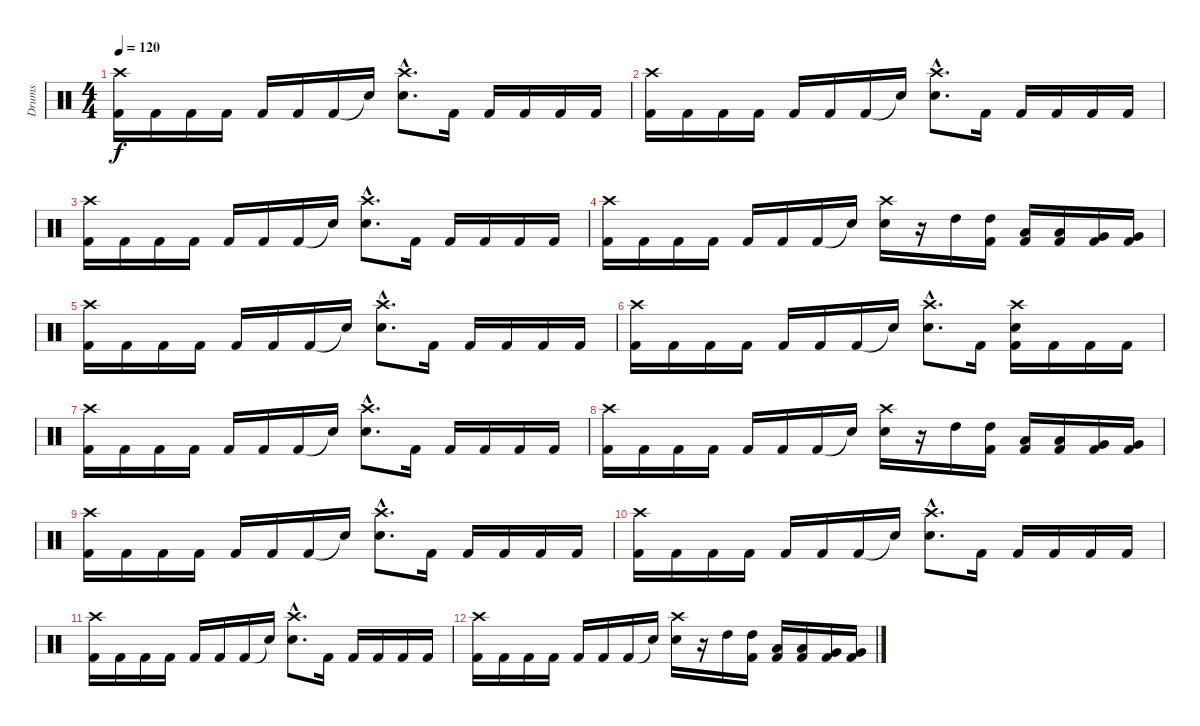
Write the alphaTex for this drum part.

\track ("Drums" "Drums") {instrument percussion}
\staff {score}
\articulation defaults
\ts (4 4)
\tempo 120
\clef neutral
\ks c
("Crash high (hit)" "Kick (hit) 2").16{dy f} "Kick (hit) 2".16 "Kick (hit) 2".16 "Kick (hit) 2".16 "Kick (hit) 2".16 "Kick (hit) 2".16 "Kick (hit) 2".16 "Snare (hit)"{t}.16 ("Crash high (hit)"{hac} "Snare (hit) 2"{hac}).8{d} "Kick (hit) 2".16 "Kick (hit) 2".16 "Kick (hit) 2".16 "Kick (hit) 2".16 "Kick (hit) 2".16 |
("Crash high (hit)" "Kick (hit) 2").16 "Kick (hit) 2".16 "Kick (hit) 2".16 "Kick (hit) 2".16 "Kick (hit) 2".16 "Kick (hit) 2".16 "Kick (hit) 2".16 "Snare (hit)"{t}.16 ("Crash high (hit)"{hac} "Snare (hit) 2"{hac}).8{d} "Kick (hit) 2".16 "Kick (hit) 2".16 "Kick (hit) 2".16 "Kick (hit) 2".16 "Kick (hit) 2".16 |
("Crash high (hit)" "Kick (hit) 2").16 "Kick (hit) 2".16 "Kick (hit) 2".16 "Kick (hit) 2".16 "Kick (hit) 2".16 "Kick (hit) 2".16 "Kick (hit) 2".16 "Snare (hit)"{t}.16 ("Crash high (hit)"{hac} "Snare (hit) 2"{hac}).8{d} "Kick (hit) 2".16 "Kick (hit) 2".16 "Kick (hit) 2".16 "Kick (hit) 2".16 "Kick (hit) 2".16 |
("Crash high (hit)" "Kick (hit) 2").16 "Kick (hit) 2".16 "Kick (hit) 2".16 "Kick (hit) 2".16 "Kick (hit) 2".16 "Kick (hit) 2".16 "Kick (hit) 2".16 "Snare (hit)"{t}.16 ("Crash high (hit)" "Snare (hit) 2").16 r.16 "High Tom (hit)".16 ("High Tom (hit)" "Kick (hit) 2").16 ("Low Tom (hit)" "Kick (hit) 2").16 ("Low Tom (hit)" "Kick (hit) 2").16 ("Very Low Tom (hit)" "Kick (hit) 2").16 ("Very Low Tom (hit)" "Kick (hit) 2").16 |
("Crash high (hit)" "Kick (hit) 2").16 "Kick (hit) 2".16 "Kick (hit) 2".16 "Kick (hit) 2".16 "Kick (hit) 2".16 "Kick (hit) 2".16 "Kick (hit) 2".16 "Snare (hit)"{t}.16 ("Crash high (hit)"{hac} "Snare (hit) 2"{hac}).8{d} "Kick (hit) 2".16 "Kick (hit) 2".16 "Kick (hit) 2".16 "Kick (hit) 2".16 "Kick (hit) 2".16 |
("Crash high (hit)" "Kick (hit) 2").16 "Kick (hit) 2".16 "Kick (hit) 2".16 "Kick (hit) 2".16 "Kick (hit) 2".16 "Kick (hit) 2".16 "Kick (hit) 2".16 "Snare (hit)"{t}.16 ("Crash high (hit)"{hac} "Snare (hit) 2"{hac}).8{d} "Kick (hit) 2".16 ("Crash high (hit)" "Snare (hit) 2" "Kick (hit) 2").16 "Kick (hit) 2".16 "Kick (hit) 2".16 "Kick (hit) 2".16 |
("Crash high (hit)" "Kick (hit) 2").16 "Kick (hit) 2".16 "Kick (hit) 2".16 "Kick (hit) 2".16 "Kick (hit) 2".16 "Kick (hit) 2".16 "Kick (hit) 2".16 "Snare (hit)"{t}.16 ("Crash high (hit)"{hac} "Snare (hit) 2"{hac}).8{d} "Kick (hit) 2".16 "Kick (hit) 2".16 "Kick (hit) 2".16 "Kick (hit) 2".16 "Kick (hit) 2".16 |
("Crash high (hit)" "Kick (hit) 2").16 "Kick (hit) 2".16 "Kick (hit) 2".16 "Kick (hit) 2".16 "Kick (hit) 2".16 "Kick (hit) 2".16 "Kick (hit) 2".16 "Snare (hit)"{t}.16 ("Crash high (hit)" "Snare (hit) 2").16 r.16 "High Tom (hit)".16 ("High Tom (hit)" "Kick (hit) 2").16 ("Low Tom (hit)" "Kick (hit) 2").16 ("Low Tom (hit)" "Kick (hit) 2").16 ("Very Low Tom (hit)" "Kick (hit) 2").16 ("Very Low Tom (hit)" "Kick (hit) 2").16 |
("Crash high (hit)" "Kick (hit) 2").16 "Kick (hit) 2".16 "Kick (hit) 2".16 "Kick (hit) 2".16 "Kick (hit) 2".16 "Kick (hit) 2".16 "Kick (hit) 2".16 "Snare (hit)"{t}.16 ("Crash high (hit)"{hac} "Snare (hit) 2"{hac}).8{d} "Kick (hit) 2".16 "Kick (hit) 2".16 "Kick (hit) 2".16 "Kick (hit) 2".16 "Kick (hit) 2".16 |
("Crash high (hit)" "Kick (hit) 2").16 "Kick (hit) 2".16 "Kick (hit) 2".16 "Kick (hit) 2".16 "Kick (hit) 2".16 "Kick (hit) 2".16 "Kick (hit) 2".16 "Snare (hit)"{t}.16 ("Crash high (hit)"{hac} "Snare (hit) 2"{hac}).8{d} "Kick (hit) 2".16 "Kick (hit) 2".16 "Kick (hit) 2".16 "Kick (hit) 2".16 "Kick (hit) 2".16 |
("Crash high (hit)" "Kick (hit) 2").16 "Kick (hit) 2".16 "Kick (hit) 2".16 "Kick (hit) 2".16 "Kick (hit) 2".16 "Kick (hit) 2".16 "Kick (hit) 2".16 "Snare (hit)"{t}.16 ("Crash high (hit)"{hac} "Snare (hit) 2"{hac}).8{d} "Kick (hit) 2".16 "Kick (hit) 2".16 "Kick (hit) 2".16 "Kick (hit) 2".16 "Kick (hit) 2".16 |
("Crash high (hit)" "Kick (hit) 2").16 "Kick (hit) 2".16 "Kick (hit) 2".16 "Kick (hit) 2".16 "Kick (hit) 2".16 "Kick (hit) 2".16 "Kick (hit) 2".16 "Snare (hit)"{t}.16 ("Crash high (hit)" "Snare (hit) 2").16 r.16 "High Tom (hit)".16 ("High Tom (hit)" "Kick (hit) 2").16 ("Low Tom (hit)" "Kick (hit) 2").16 ("Low Tom (hit)" "Kick (hit) 2").16 ("Very Low Tom (hit)" "Kick (hit) 2").16 ("Very Low Tom (hit)" "Kick (hit) 2").16
